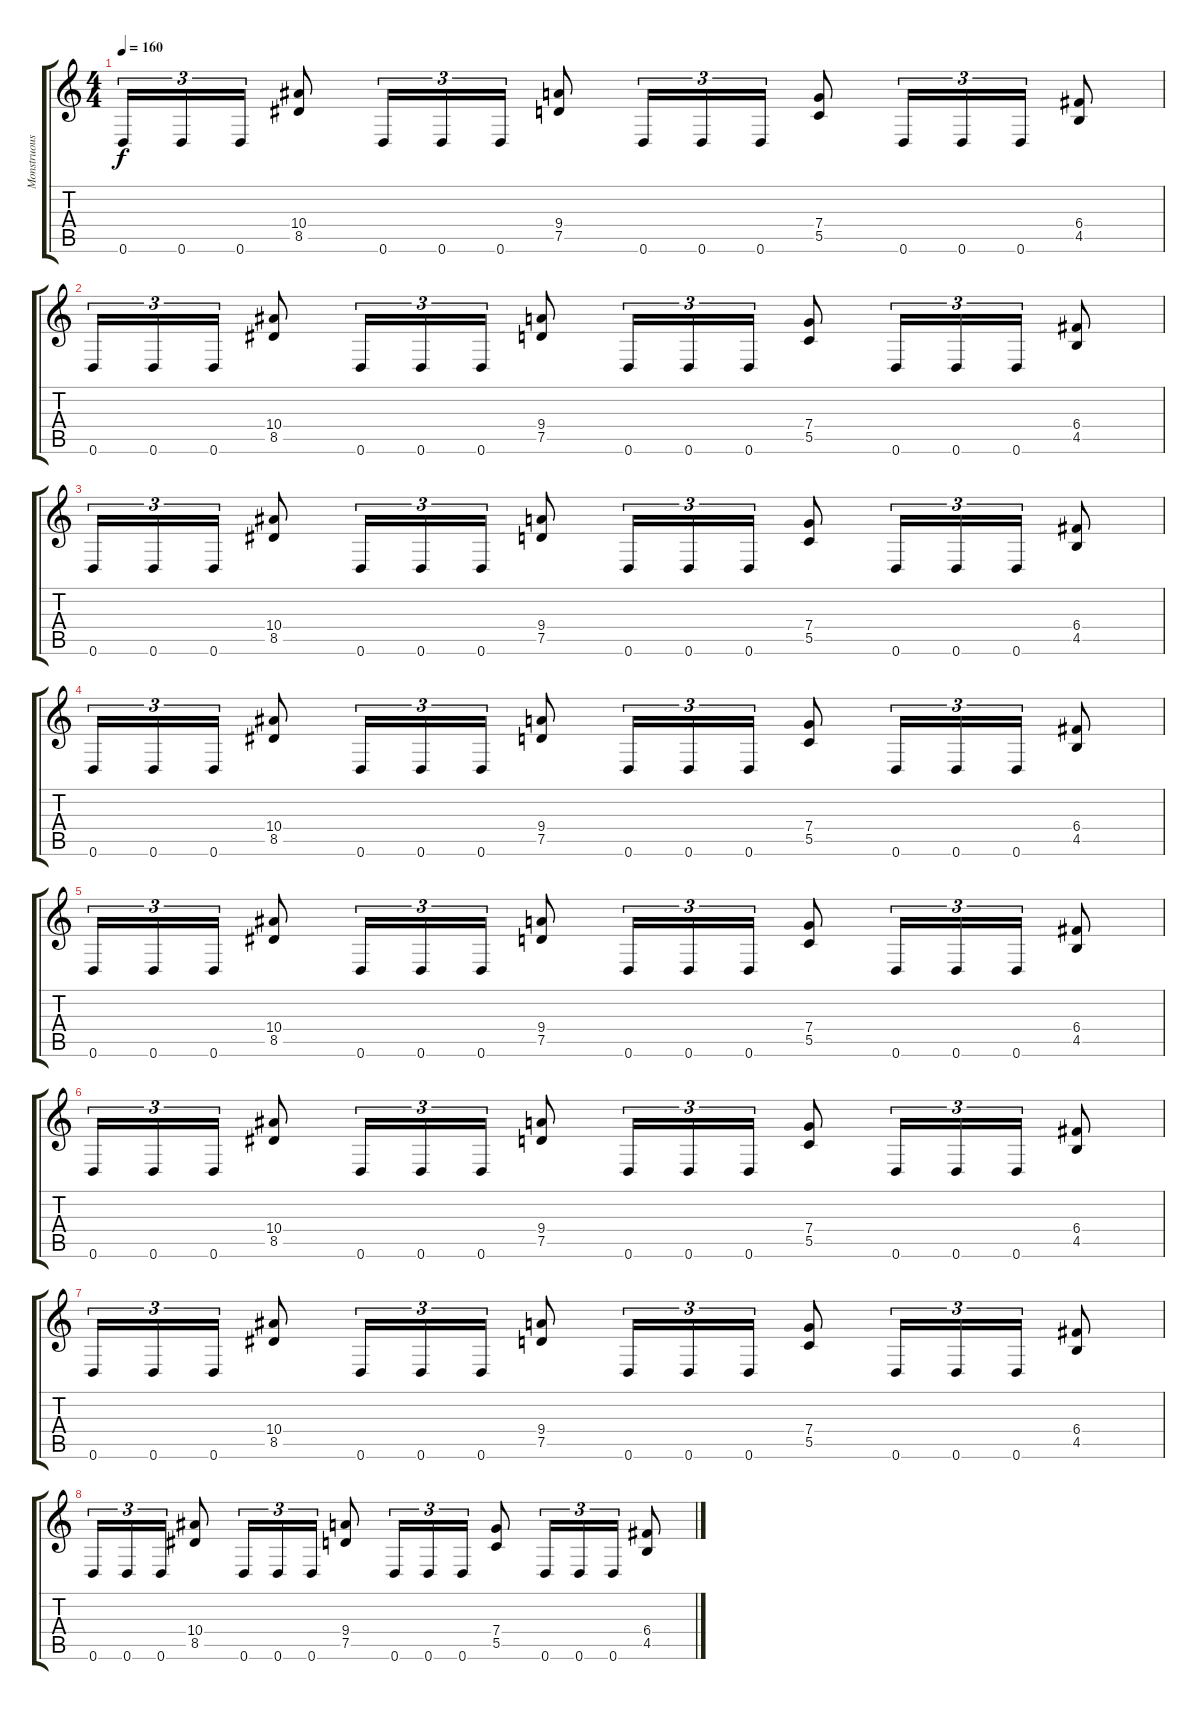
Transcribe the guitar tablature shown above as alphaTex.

\track ("Monstruous Chords" "Monstruous") {instrument distortionguitar}
\staff {score tabs}
\tuning (D4 A3 F3 C3 G2 D2) {hide}
\ts (4 4)
\tempo 160
\clef g2
\ks c
0.6.16{tu (3 2) dy f instrument distortionguitar} 0.6.16{tu (3 2)} 0.6.16{tu (3 2)} (10.4 8.5).8 0.6.16{tu (3 2)} 0.6.16{tu (3 2)} 0.6.16{tu (3 2)} (9.4 7.5).8 0.6.16{tu (3 2)} 0.6.16{tu (3 2)} 0.6.16{tu (3 2)} (7.4 5.5).8 0.6.16{tu (3 2)} 0.6.16{tu (3 2)} 0.6.16{tu (3 2)} (6.4 4.5).8 |
0.6.16{tu (3 2)} 0.6.16{tu (3 2)} 0.6.16{tu (3 2)} (10.4 8.5).8 0.6.16{tu (3 2)} 0.6.16{tu (3 2)} 0.6.16{tu (3 2)} (9.4 7.5).8 0.6.16{tu (3 2)} 0.6.16{tu (3 2)} 0.6.16{tu (3 2)} (7.4 5.5).8 0.6.16{tu (3 2)} 0.6.16{tu (3 2)} 0.6.16{tu (3 2)} (6.4 4.5).8 |
0.6.16{tu (3 2)} 0.6.16{tu (3 2)} 0.6.16{tu (3 2)} (10.4 8.5).8 0.6.16{tu (3 2)} 0.6.16{tu (3 2)} 0.6.16{tu (3 2)} (9.4 7.5).8 0.6.16{tu (3 2)} 0.6.16{tu (3 2)} 0.6.16{tu (3 2)} (7.4 5.5).8 0.6.16{tu (3 2)} 0.6.16{tu (3 2)} 0.6.16{tu (3 2)} (6.4 4.5).8 |
0.6.16{tu (3 2)} 0.6.16{tu (3 2)} 0.6.16{tu (3 2)} (10.4 8.5).8 0.6.16{tu (3 2)} 0.6.16{tu (3 2)} 0.6.16{tu (3 2)} (9.4 7.5).8 0.6.16{tu (3 2)} 0.6.16{tu (3 2)} 0.6.16{tu (3 2)} (7.4 5.5).8 0.6.16{tu (3 2)} 0.6.16{tu (3 2)} 0.6.16{tu (3 2)} (6.4 4.5).8 |
0.6.16{tu (3 2)} 0.6.16{tu (3 2)} 0.6.16{tu (3 2)} (10.4 8.5).8 0.6.16{tu (3 2)} 0.6.16{tu (3 2)} 0.6.16{tu (3 2)} (9.4 7.5).8 0.6.16{tu (3 2)} 0.6.16{tu (3 2)} 0.6.16{tu (3 2)} (7.4 5.5).8 0.6.16{tu (3 2)} 0.6.16{tu (3 2)} 0.6.16{tu (3 2)} (6.4 4.5).8 |
0.6.16{tu (3 2)} 0.6.16{tu (3 2)} 0.6.16{tu (3 2)} (10.4 8.5).8 0.6.16{tu (3 2)} 0.6.16{tu (3 2)} 0.6.16{tu (3 2)} (9.4 7.5).8 0.6.16{tu (3 2)} 0.6.16{tu (3 2)} 0.6.16{tu (3 2)} (7.4 5.5).8 0.6.16{tu (3 2)} 0.6.16{tu (3 2)} 0.6.16{tu (3 2)} (6.4 4.5).8 |
0.6.16{tu (3 2)} 0.6.16{tu (3 2)} 0.6.16{tu (3 2)} (10.4 8.5).8 0.6.16{tu (3 2)} 0.6.16{tu (3 2)} 0.6.16{tu (3 2)} (9.4 7.5).8 0.6.16{tu (3 2)} 0.6.16{tu (3 2)} 0.6.16{tu (3 2)} (7.4 5.5).8 0.6.16{tu (3 2)} 0.6.16{tu (3 2)} 0.6.16{tu (3 2)} (6.4 4.5).8 |
0.6.16{tu (3 2)} 0.6.16{tu (3 2)} 0.6.16{tu (3 2)} (10.4 8.5).8 0.6.16{tu (3 2)} 0.6.16{tu (3 2)} 0.6.16{tu (3 2)} (9.4 7.5).8 0.6.16{tu (3 2)} 0.6.16{tu (3 2)} 0.6.16{tu (3 2)} (7.4 5.5).8 0.6.16{tu (3 2)} 0.6.16{tu (3 2)} 0.6.16{tu (3 2)} (6.4 4.5).8
